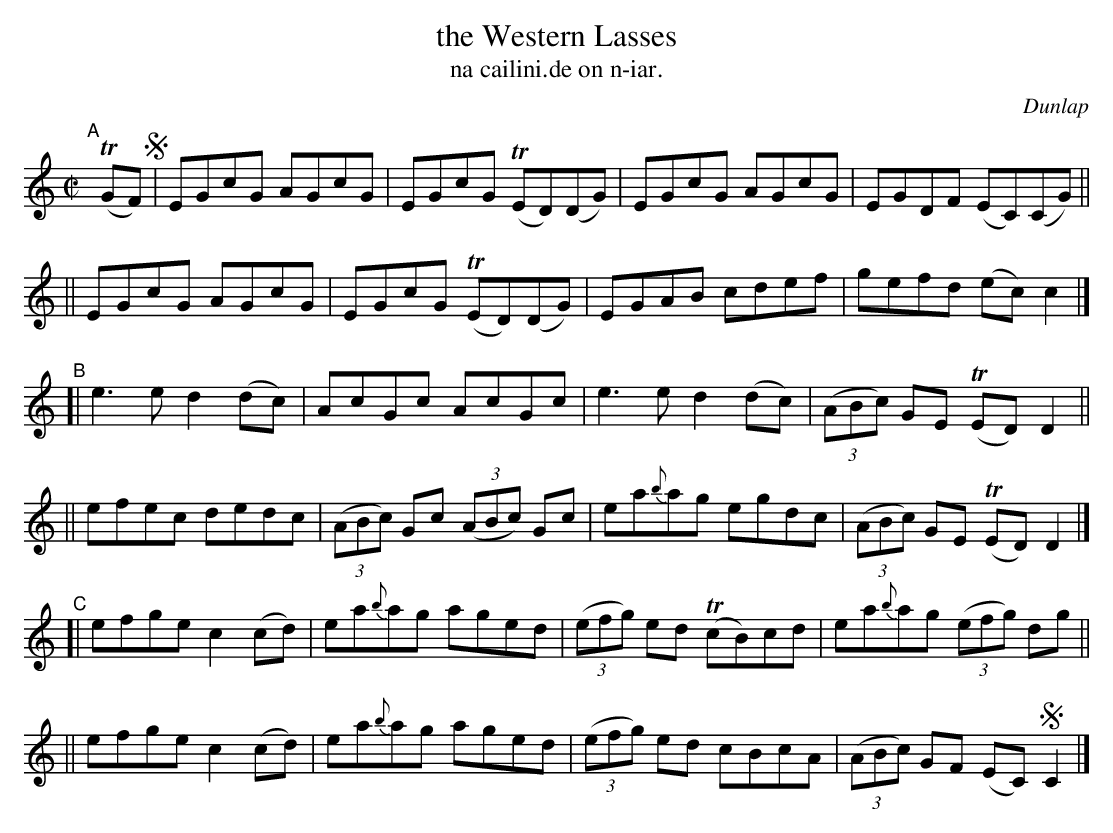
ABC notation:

X:1
T: the Western Lasses
T: na cailini.de on n-iar.
O: Dunlap
M: C|
L: 1/8
K: C
"^A"[|] T(GF) !segno!\
|  EGcG AGcG | EGcG T(ED)(DG) | EGcG AGcG | EGDF (EC)(CG) ||
|| EGcG AGcG | EGcG T(ED)(DG) | EGAB cdef | gefd (ec) c2 |]
"^B"\
[| e3e d2(dc) | AcGc AcGc | e3e d2(dc) | ((3ABc) GE T(ED)D2 ||
|| efec dedc | ((3ABc) Gc ((3ABc) Gc | ea{b}ag egdc | ((3ABc) GE T(ED) D2 |]
"^C"\
[| efge c2(cd) | ea{b}ag aged | ((3efg) ed T(cB)cd | ea{b}ag ((3efg) dg ||
|| efge c2(cd) | ea{b}ag aged | ((3efg) ed cBcA | ((3ABc) GF (EC)!segno!C2 |]
